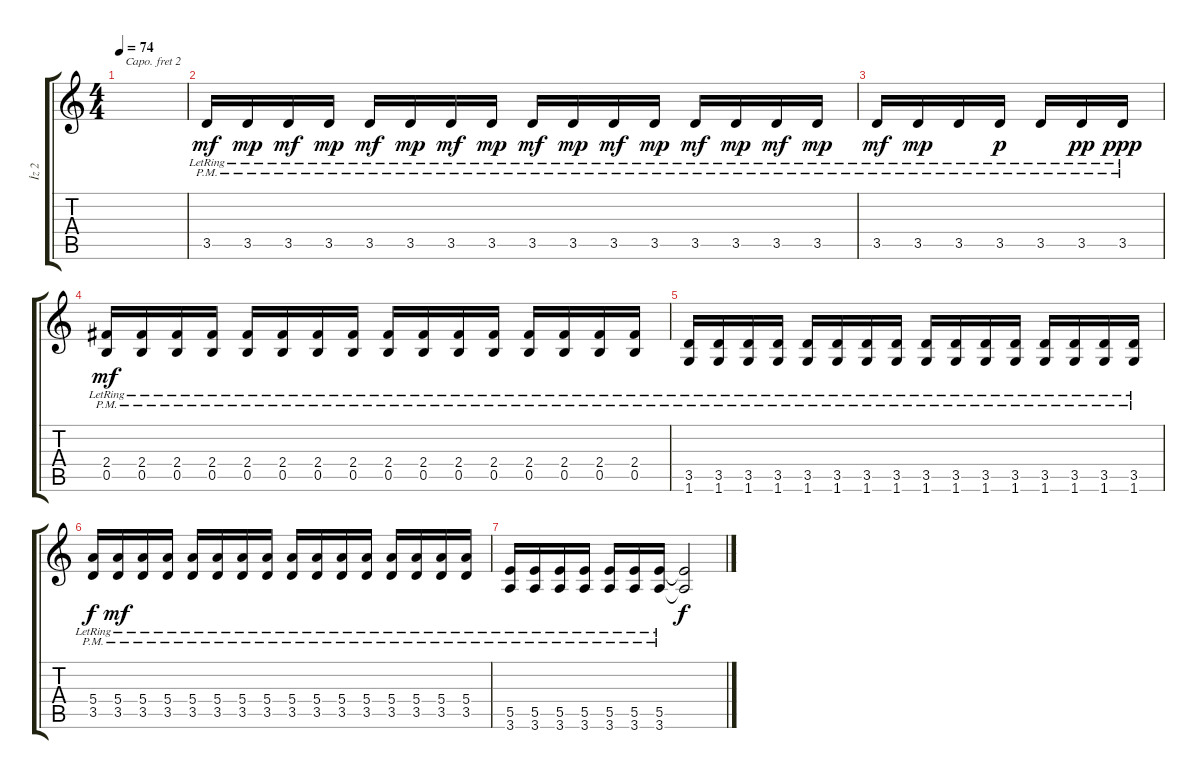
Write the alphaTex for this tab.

\track ("İz 2" "İz 2") {instrument acousticguitarsteel}
\staff {score tabs}
\capo 2
\tuning (E4 B3 G3 D3 A2 E2) {hide}
\ts (4 4)
\tempo 74
\clef g2
\ks c
|
3.5{pm lr}.16{dy mf} 3.5{pm lr}.16{dy mp} 3.5{pm lr}.16{dy mf} 3.5{pm lr}.16{dy mp} 3.5{pm lr}.16{dy mf} 3.5{pm lr}.16{dy mp} 3.5{pm lr}.16{dy mf} 3.5{pm lr}.16{dy mp} 3.5{pm lr}.16{dy mf} 3.5{pm lr}.16{dy mp} 3.5{pm lr}.16{dy mf} 3.5{pm lr}.16{dy mp} 3.5{pm lr}.16{dy mf} 3.5{pm lr}.16{dy mp} 3.5{pm lr}.16{dy mf} 3.5{pm lr}.16{dy mp} |
3.5{pm lr}.16{dy mf} 3.5{pm lr}.16{dy mp} 3.5{pm lr}.16 3.5{pm lr}.16{dy p} 3.5{pm lr}.16 3.5{pm lr}.16{dy pp} 3.5{pm lr}.16{dy ppp} |
(2.4{pm lr} 0.5{pm lr}).16{dy mf} (2.4{pm lr} 0.5{pm lr}).16 (2.4{pm lr} 0.5{pm lr}).16 (2.4{pm lr} 0.5{pm lr}).16 (2.4{pm lr} 0.5{pm lr}).16 (2.4{pm lr} 0.5{pm lr}).16 (2.4{pm lr} 0.5{pm lr}).16 (2.4{pm lr} 0.5{pm lr}).16 (2.4{pm lr} 0.5{pm lr}).16 (2.4{pm lr} 0.5{pm lr}).16 (2.4{pm lr} 0.5{pm lr}).16 (2.4{pm lr} 0.5{pm lr}).16 (2.4{pm lr} 0.5{pm lr}).16 (2.4{pm lr} 0.5{pm lr}).16 (2.4{pm lr} 0.5{pm lr}).16 (2.4{pm lr} 0.5{pm lr}).16 |
(3.5{pm lr} 1.6).16 (3.5{pm lr} 1.6).16 (3.5{pm lr} 1.6).16 (3.5{pm lr} 1.6).16 (3.5{pm lr} 1.6).16 (3.5{pm lr} 1.6).16 (3.5{pm lr} 1.6).16 (3.5{pm lr} 1.6).16 (3.5{pm lr} 1.6).16 (3.5{pm lr} 1.6).16 (3.5{pm lr} 1.6).16 (3.5{pm lr} 1.6).16 (3.5{pm lr} 1.6).16 (3.5{pm lr} 1.6).16 (3.5{pm lr} 1.6).16 (3.5{pm lr} 1.6).16 |
(5.4{pm lr} 3.5{pm lr}).16{dy f} (5.4{pm lr} 3.5{pm lr}).16{dy mf} (5.4{pm lr} 3.5{pm lr}).16 (5.4{pm lr} 3.5{pm lr}).16 (5.4{pm lr} 3.5{pm lr}).16 (5.4{pm lr} 3.5{pm lr}).16 (5.4{pm lr} 3.5{pm lr}).16 (5.4{pm lr} 3.5{pm lr}).16 (5.4{pm lr} 3.5{pm lr}).16 (5.4{pm lr} 3.5{pm lr}).16 (5.4{pm lr} 3.5{pm lr}).16 (5.4{pm lr} 3.5{pm lr}).16 (5.4{pm lr} 3.5{pm lr}).16 (5.4{pm lr} 3.5{pm lr}).16 (5.4{pm lr} 3.5{pm lr}).16 (5.4{pm lr} 3.5{pm lr}).16 |
(5.5{pm lr} 3.6{pm lr}).16 (5.5{pm lr} 3.6).16 (5.5{pm lr} 3.6).16 (5.5{pm lr} 3.6).16 (5.5{pm lr} 3.6).16 (5.5{pm lr} 3.6).16 (5.5{pm lr} 3.6).16 (5.5{t} 3.6{t}).2{dy f}
